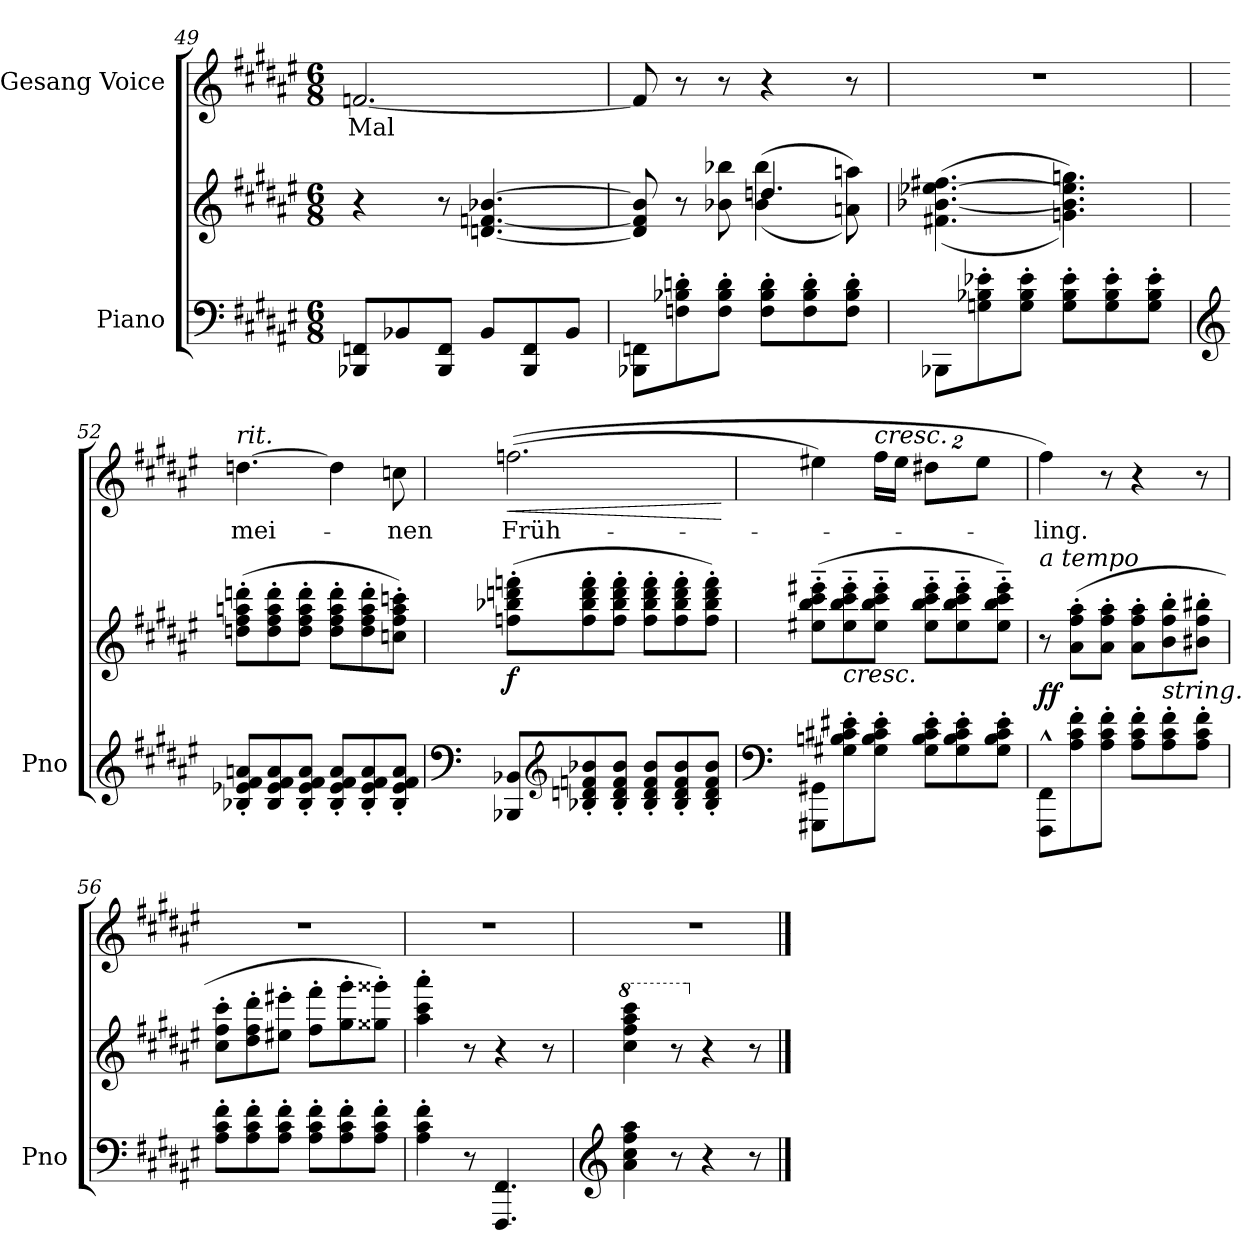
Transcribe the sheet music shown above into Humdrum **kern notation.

**kern	**kern	**dynam	**kern	**text	**dynam
*part2	*part2	*part2	*part1	*part1	*part1
*staff3	*staff2	*staff2/3	*staff1	*staff1	*staff1
*I"Piano	*	*	*I"Gesang Voice	*	*
*I'Pno	*	*	*	*	*
*clefF4	*clefG2	*	*clefG2	*	*
*k[f#c#g#d#a#e#]	*k[f#c#g#d#a#e#]	*	*k[f#c#g#d#a#e#]	*	*
*M6/8	*M6/8	*	*M6/8	*	*
=49	=49	=49	=49	=49	=49
8BBB-X/ 8FFn/L	4r	.	[2.fn/	Mal	.
8BB-X/	.	.	.	.	.
8BBB-/ 8FF/J	8r	.	.	.	.
8BB-/L	[<4.dn/ [4.fn/ [4.b-X/	.	.	.	.
8BBB-/ 8FF/	.	.	.	.	.
8BB-/J	.	.	.	.	.
=50	=50	=50	=50	=50	=50
*	*^	*	*	*	*
8BBB-X\ 8FFn\L	4.ryy	8d/] 8f/] 8b-/]	.	8f/]	.	.
8Fn\' 8B-X\' 8dn\'	.	8r	.	8r	.	.
8F\' 8B-\' 8d\'J	.	8b-X\ 8bb-X\	.	8r	.	.
8F\' 8B-\' 8d\'L	4.ddn/	((>4b-\ 4bb-\	.	4r	.	.
8F\' 8B-\' 8d\'	.	.	.	.	.	.
8F\' 8B-\' 8d\'J	.	8an\ 8aan\))	.	8r	.	.
*	*v	*v	*	*	*	*
=51	=51	=51	=51	=51	=51
8BBB-X\L	((>4.f#X\ [4.b-X\ [<4.ee-X\ 4.ff#X\	.	2.r	.	.
8Gn\' 8B-X\' 8e-X\'	.	.	.	.	.
8G\' 8B-\' 8e-\'J	.	.	.	.	.
8G\' 8B-\' 8e-\'L	4.gnj\ 4.b-\] 4.ee-\] 4.ggn\))	.	.	.	.
8G\' 8B-\' 8e-\'	.	.	.	.	.
8G\' 8B-\' 8e-\'J	.	.	.	.	.
=52	=52	=52	=52	=52	=52
*clefG2	*	*	*	*	*
!	!	!	!LO:TX:i:t=rit.	!	!
!	!	!LO:DY:b	!	!	!
!	!	!LO:DY:n=1:b	!	!	!
8B-X/' 8e-X/' 8f#/' 8an/'L	(8ddn\' 8ff#\' 8aan\' 8dddn\'L	mf other-dynamics	[4.ddn\	mei-	.
8B-/ 8e-/ 8f#/ 8a/	8dd\' 8ff#\' 8aa\' 8ddd\'	.	.	.	.
8B-/' 8e-/' 8f#/' 8a/'J	8dd\' 8ff#\' 8aa\' 8ddd\'J	.	.	.	.
8B-/' 8e-/' 8f#/' 8a/'L	8dd\' 8ff#\' 8aa\' 8ddd\'L	.	4dd\]	.	.
8B-/' 8e-/' 8f#/' 8a/'	8dd\' 8ff#\' 8aa\' 8ddd\'	.	.	.	.
8B-/' 8e-/' 8f#/' 8a/'J	8ccn\' 8ff#\' 8aa\' 8cccn\'J)	.	8ccn\	-nen	.
=53	=53	=53	=53	=53	=53
*clefF4	*	*	*	*	*
!	!	!LO:DY:b	!	!	!LO:HP:b
8BBB-X/ 8BB-X/L	(8ffn\' 8bb-X\' 8dddn\' 8fffn\'L	f	((2.ffn\	Früh-	<
*clefG2	*	*	*	*	*
8B-X/' 8dn/' 8fn/' 8b-X/'	8ff\' 8bb-\' 8ddd\' 8fff\'	.	.	.	.
8B-/' 8d/' 8f/' 8b-/'J	8ff\' 8bb-\' 8ddd\' 8fff\'J	.	.	.	.
8B-/' 8d/' 8f/' 8b-/'L	8ff\' 8bb-\' 8ddd\' 8fff\'L	.	.	.	.
8B-/' 8d/' 8f/' 8b-/'	8ff\' 8bb-\' 8ddd\' 8fff\'	.	.	.	.
8B-/' 8d/' 8f/' 8b-/'J	8ff\' 8bb-\' 8ddd\' 8fff\'J)	.	.	.	.
.	.	.	.	.	[
=54	=54	=54	=54	=54	=54
*clefF4	*	*	*	*	*
8GGG#X\ 8GG#X\L	(8ee#X\'~ 8bb\'~ 8ccc#\'~ 8eee#X\'~L	.	4ee#X\)	.	.
!	!LO:TX:b:i:t=cresc.	!	!	!	!
8G#X\' 8Bn\' 8c#X\' 8e#X\'	8ee#\'~ 8bb\'~ 8ccc#\'~ 8eee#\'~	.	.	.	.
!	!	!	!LO:TX:a:i:t=cresc.	!	!
8G#\' 8B\' 8c#\' 8e#\'J	8ee#\'~ 8bb\'~ 8ccc#\'~ 8eee#\'~J	.	16ff#\LL	.	.
.	.	.	16ee#\JJ	.	.
8G#\' 8B\' 8c#\' 8e#\'L	8ee#\'~ 8bb\'~ 8ccc#\'~ 8eee#\'~L	.	16%3dd#X\L	.	.
8G#\' 8B\' 8c#\' 8e#\'	8ee#\'~ 8bb\'~ 8ccc#\'~ 8eee#\'~	.	.	.	.
.	.	.	16%3ee#\J	.	.
8G#\' 8B\' 8c#\' 8e#\'J	8ee#\'~ 8bb\'~ 8ccc#\'~ 8eee#\'~J)	.	.	.	.
=55	=55	=55	=55	=55	=55
!	!LO:TX:i:t=a tempo	!	!	!	!
!	!	!LO:DY:b	!	!	!
8FFF#\^^ 8FF#\^^L	8r	ff	4ff#\)	-ling.	.
8A#\' 8c#\' 8f#\'	(8a#\' 8ff#\' 8aa#\'L	.	.	.	.
8A#\' 8c#\' 8f#\'J	8a#\' 8ff#\' 8aa#\'J	.	8r	.	.
8A#\' 8c#\' 8f#\'L	8a#\' 8ff#\' 8aa#\'L	.	4r	.	.
!LO:TX:i:t=string.	!	!	!	!	!
8A#\' 8c#\' 8f#\'	8b\' 8ff#\' 8bb\'	.	.	.	.
8A#\' 8c#\' 8f#\'J	8b#X\' 8ff#\' 8bb#X\'J	.	8r	.	.
=56	=56	=56	=56	=56	=56
8A#\' 8c#\' 8f#\'L	8cc#\' 8ff#\' 8ccc#\'L	.	2.r	.	.
8A#\' 8c#\' 8f#\'	8dd#\' 8ff#\' 8ddd#\'	.	.	.	.
8A#\' 8c#\' 8f#\'J	8ee#X\' 8eee#X\'J	.	.	.	.
8A#\' 8c#\' 8f#\'L	8ff#\' 8fff#\'L	.	.	.	.
8A#\' 8c#\' 8f#\'	8gg#\' 8ggg#\'	.	.	.	.
8A#\' 8c#\' 8f#\'J	8gg##X\' 8ggg##X\'J)	.	.	.	.
=57	=57	=57	=57	=57	=57
4A#\' 4c#\' 4f#\'	4aa#\' 4ccc#\' 4aaa#\'	.	2.r	.	.
8r	8r	.	.	.	.
4.FFF#/ 4.FF#/	4r	.	.	.	.
.	8r	.	.	.	.
=58	=58	=58	=58	=58	=58
*clefG2	*	*	*	*	*
*	*8va	*	*	*	*
4a#\ 4cc#\ 4ff#\ 4aa#\	4ccc#\ 4fff#\ 4aaa#\ 4cccc#\	.	2.r	.	.
8r	8r	.	.	.	.
*	*X8va	*	*	*	*
4r	4r	.	.	.	.
8r	8r	.	.	.	.
==	==	==	==	==	==
*-	*-	*-	*-	*-	*-
